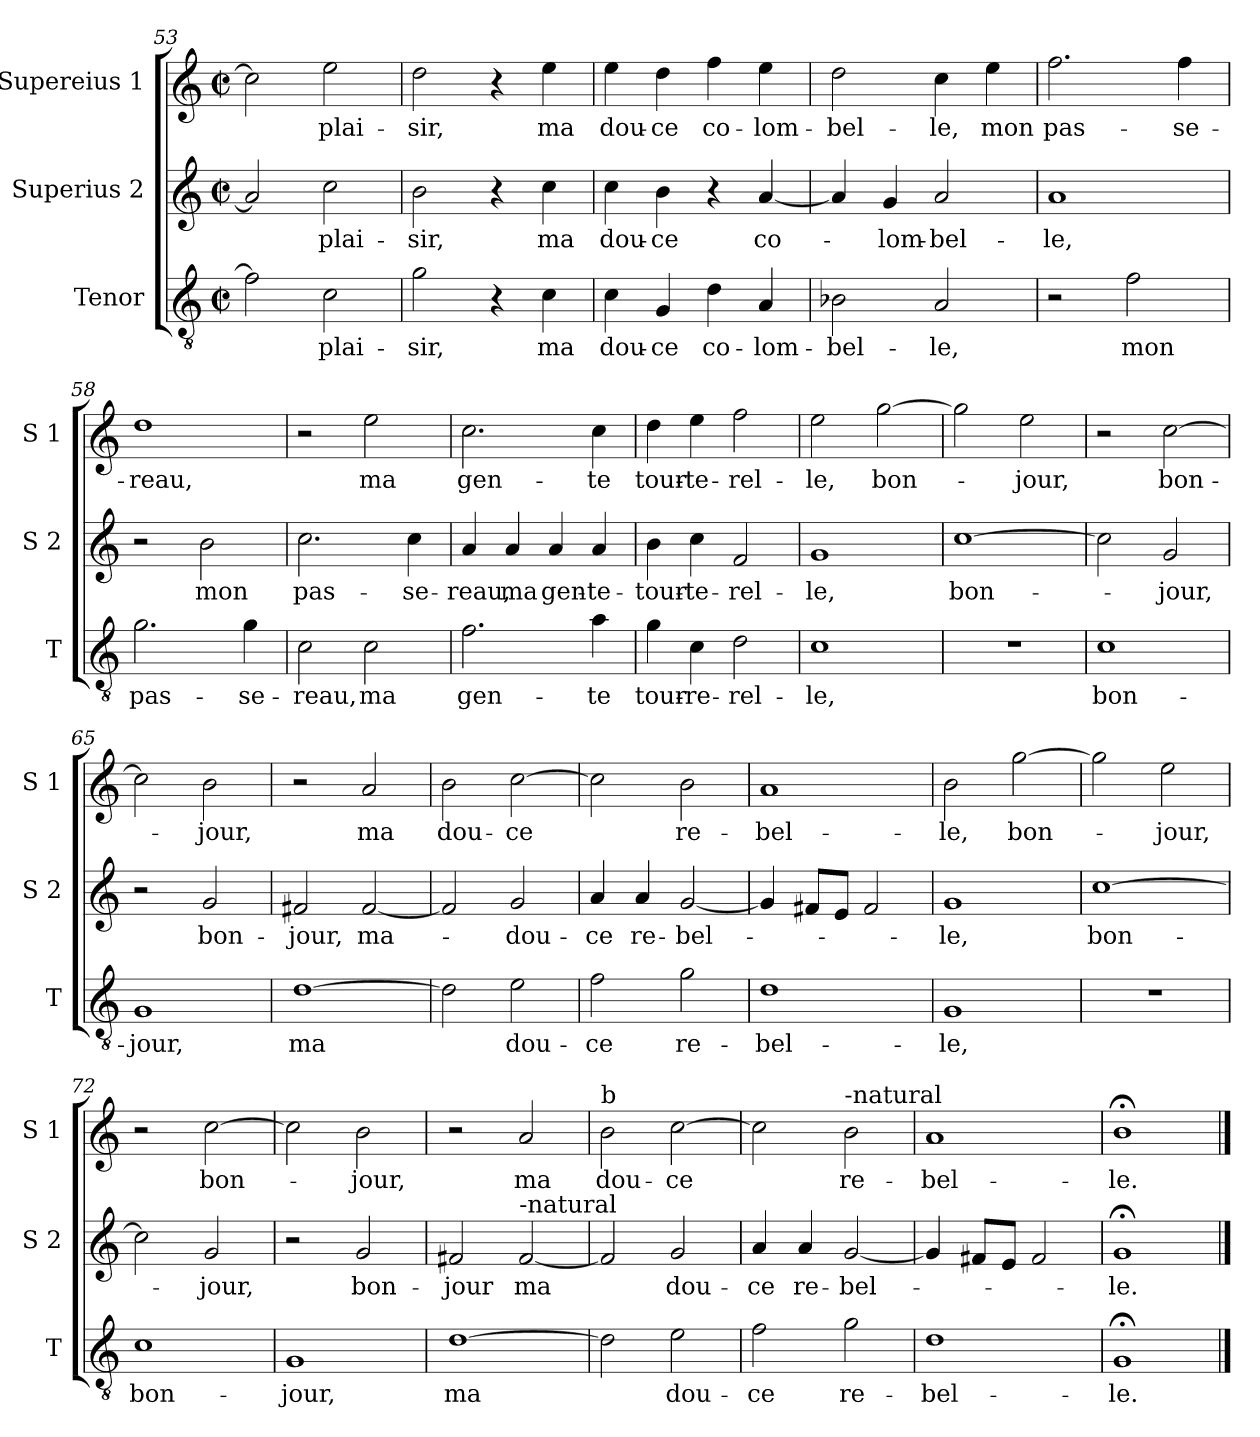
**kern	**text	**kern	**text	**kern	**text
*part3	*part3	*part2	*part2	*part1	*part1
*staff3	*staff3	*staff2	*staff2	*staff1	*staff1
*I"Tenor	*	*I"Superius 2	*	*I"Supereius 1	*
*I'T	*	*I'S 2	*	*I'S 1	*
*clefGv2	*	*clefG2	*	*clefG2	*
*k[]	*	*k[]	*	*k[]	*
*C:	*	*C:	*	*C:	*
*M2/2	*	*M2/2	*	*M2/2	*
*met(c|)	*	*met(c|)	*	*met(c|)	*
=53	=53	=53	=53	=53	=53
2f\]	.	2a/]	.	2cc\]	.
!	!LO:LY:b	!	!LO:LY:b	!	!LO:LY:b
2c\	plai-	2cc\	plai-	2ee\	plai-
=54	=54	=54	=54	=54	=54
!	!LO:LY:b	!	!LO:LY:b	!	!LO:LY:b
2g\	-sir,	2b\	-sir,	2dd\	-sir,
4r	.	4r	.	4r	.
!	!LO:LY:b	!	!LO:LY:b	!	!LO:LY:b
4c\	ma	4cc\	ma	4ee\	ma
=55	=55	=55	=55	=55	=55
!	!LO:LY:b	!	!LO:LY:b	!	!LO:LY:b
4c\	dou-	4cc\	dou-	4ee\	dou-
!	!LO:LY:b	!	!LO:LY:b	!	!LO:LY:b
4G/	-ce	4b\	-ce	4dd\	-ce
!	!LO:LY:b	!	!	!	!LO:LY:b
4d\	co-	4r	.	4ff\	co-
!	!LO:LY:b	!	!LO:LY:b	!	!LO:LY:b
4A/	-lom-	[4a/	co-	4ee\	-lom-
!!LO:LB:g=z
=56	=56	=56	=56	=56	=56
!	!LO:LY:b	!	!	!	!LO:LY:b
2B-X\	-bel-	4a/]	.	2dd\	-bel-
!	!	!	!LO:LY:b	!	!
.	.	4g/	-lom-	.	.
!	!LO:LY:b	!	!LO:LY:b	!	!LO:LY:b
2A/	-le,	2a/	-bel-	4cc\	-le,
!	!	!	!	!	!LO:LY:b
.	.	.	.	4ee\	mon
=57	=57	=57	=57	=57	=57
!	!	!	!LO:LY:b	!	!LO:LY:b
2r	.	1a	-le,	2.ff\	pas-
!	!LO:LY:b	!	!	!	!
2f\	mon	.	.	.	.
!	!	!	!	!	!LO:LY:b
.	.	.	.	4ff\	-se-
=58	=58	=58	=58	=58	=58
!	!LO:LY:b	!	!	!	!LO:LY:b
2.g\	pas-	2r	.	1dd	-reau,
!	!	!	!LO:LY:b	!	!
.	.	2b\	mon	.	.
!	!LO:LY:b	!	!	!	!
4g\	-se-	.	.	.	.
=59	=59	=59	=59	=59	=59
!	!LO:LY:b	!	!LO:LY:b	!	!
2c\	-reau,	2.cc\	pas-	2r	.
!	!LO:LY:b	!	!	!	!LO:LY:b
2c\	ma	.	.	2ee\	ma
!	!	!	!LO:LY:b	!	!
.	.	4cc\	-se-	.	.
=60	=60	=60	=60	=60	=60
!	!LO:LY:b	!	!LO:LY:b	!	!LO:LY:b
2.f\	gen-	4a/	-reau,	2.cc\	gen-
!	!	!	!LO:LY:b	!	!
.	.	4a/	ma	.	.
!	!	!	!LO:LY:b	!	!
.	.	4a/	gen-	.	.
!	!LO:LY:b	!	!LO:LY:b	!	!LO:LY:b
4a\	-te	4a/	-te-	4cc\	-te
!!LO:PB:g=z
=61	=61	=61	=61	=61	=61
!	!LO:LY:b	!	!LO:LY:b	!	!LO:LY:b
4g\	tour-	4b\	-tour-	4dd\	tour-
!	!LO:LY:b	!	!LO:LY:b	!	!LO:LY:b
4c\	-re-	4cc\	-te-	4ee\	-te-
!	!LO:LY:b	!	!LO:LY:b	!	!LO:LY:b
2d\	-rel-	2f/	-rel-	2ff\	-rel-
=62	=62	=62	=62	=62	=62
!	!LO:LY:b	!	!LO:LY:b	!	!LO:LY:b
1c	-le,	1g	-le,	2ee\	-le,
!	!	!	!	!	!LO:LY:b
.	.	.	.	[2gg\	bon-
=63	=63	=63	=63	=63	=63
!	!	!	!LO:LY:b	!	!
1r	.	[1cc	bon-	2gg\]	.
!	!	!	!	!	!LO:LY:b
.	.	.	.	2ee\	-jour,
=64	=64	=64	=64	=64	=64
!	!LO:LY:b	!	!	!	!
1c	bon-	2cc\]	.	2r	.
!	!	!	!LO:LY:b	!	!LO:LY:b
.	.	2g/	-jour,	[2cc\	bon-
=65	=65	=65	=65	=65	=65
!	!LO:LY:b	!	!	!	!
1G	-jour,	2r	.	2cc\]	.
!	!	!	!LO:LY:b	!	!LO:LY:b
.	.	2g/	bon-	2b\	-jour,
=66	=66	=66	=66	=66	=66
!	!LO:LY:b	!	!LO:LY:b	!	!
[1d	ma	2f#X/	-jour,	2r	.
!	!	!	!LO:LY:b	!	!LO:LY:b
.	.	[2f#/	ma-	2a/	ma
!!LO:LB:g=z
=67	=67	=67	=67	=67	=67
!	!	!	!	!	!LO:LY:b
2d\]	.	2f#/]	.	2b\	dou-
!	!LO:LY:b	!	!LO:LY:b	!	!LO:LY:b
2e\	dou-	2g/	-dou-	[2cc\	-ce
=68	=68	=68	=68	=68	=68
!	!LO:LY:b	!	!LO:LY:b	!	!
2f\	-ce	4a/	-ce	2cc\]	.
!	!	!	!LO:LY:b	!	!
.	.	4a/	re-	.	.
!	!LO:LY:b	!	!LO:LY:b	!	!LO:LY:b
2g\	re-	[2g/	-bel-	2b\	re-
=69	=69	=69	=69	=69	=69
!	!LO:LY:b	!	!	!	!LO:LY:b
1d	-bel-	4g/]	.	1a	-bel-
.	.	8f#X/L	.	.	.
.	.	8e/J	.	.	.
.	.	2f#/	.	.	.
=70	=70	=70	=70	=70	=70
!	!LO:LY:b	!	!LO:LY:b	!	!LO:LY:b
1G	-le,	1g	-le,	2b\	-le,
!	!	!	!	!	!LO:LY:b
.	.	.	.	[2gg\	bon-
=71	=71	=71	=71	=71	=71
!	!	!	!LO:LY:b	!	!
1r	.	[1cc	bon-	2gg\]	.
!	!	!	!	!	!LO:LY:b
.	.	.	.	2ee\	-jour,
=72	=72	=72	=72	=72	=72
!	!LO:LY:b	!	!	!	!
1c	bon-	2cc\]	.	2r	.
!	!	!	!LO:LY:b	!	!LO:LY:b
.	.	2g/	-jour,	[2cc\	bon-
!!LO:LB:g=z
=73	=73	=73	=73	=73	=73
!	!LO:LY:b	!	!	!	!
1G	-jour,	2r	.	2cc\]	.
!	!	!	!LO:LY:b	!	!LO:LY:b
.	.	2g/	bon-	2b\	-jour,
=74	=74	=74	=74	=74	=74
!	!LO:LY:b	!	!LO:LY:b	!	!
[1d	ma	2f#X/	-jour	2r	.
!	!	!LO:TX:a:t=-natural	!	!	!
!	!	!	!LO:LY:b	!	!LO:LY:b
.	.	[2f#/	ma	2a/	ma
=75	=75	=75	=75	=75	=75
!	!	!	!	!LO:TX:a:t=b	!
!	!	!	!	!	!LO:LY:b
2d\]	.	2f#/]	.	2b\	dou-
!	!LO:LY:b	!	!LO:LY:b	!	!LO:LY:b
2e\	dou-	2g/	dou-	[2cc\	-ce
=76	=76	=76	=76	=76	=76
!	!LO:LY:b	!	!LO:LY:b	!	!
2f\	-ce	4a/	-ce	2cc\]	.
!	!	!	!LO:LY:b	!	!
.	.	4a/	re-	.	.
!	!	!	!	!LO:TX:a:t=-natural	!
!	!LO:LY:b	!	!LO:LY:b	!	!LO:LY:b
2g\	re-	[2g/	-bel-	2b\	re-
=77	=77	=77	=77	=77	=77
!	!LO:LY:b	!	!	!	!LO:LY:b
1d	-bel-	4g/]	.	1a	-bel-
.	.	8f#X/L	.	.	.
.	.	8e/J	.	.	.
.	.	2f#/	.	.	.
=78	=78	=78	=78	=78	=78
!	!LO:LY:b	!	!LO:LY:b	!	!LO:LY:b
1G;<	-le.	1g;<	-le.	1b;<	-le.
==	==	==	==	==	==
*-	*-	*-	*-	*-	*-
